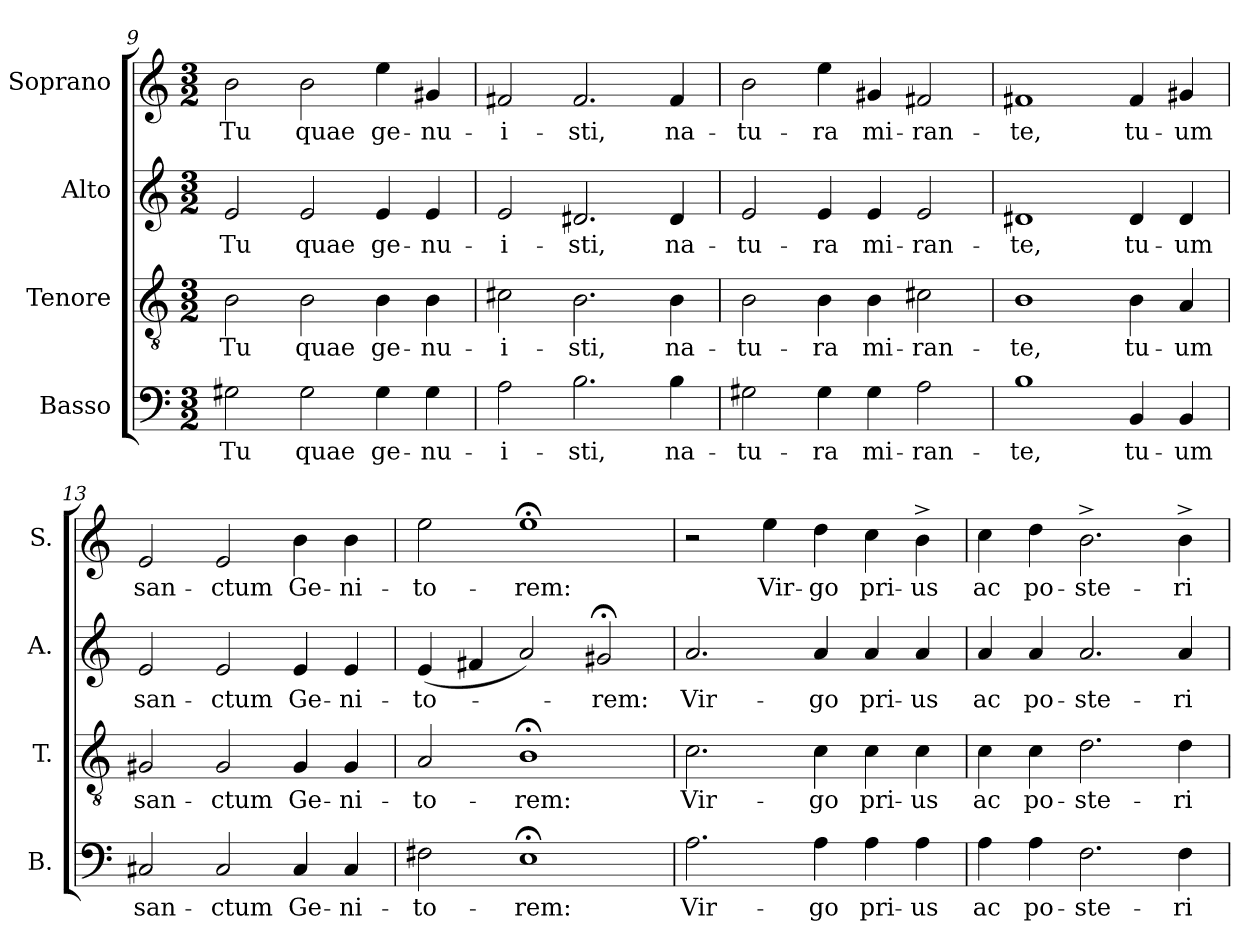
**kern	**text	**kern	**text	**kern	**text	**kern	**text
*part4	*part4	*part3	*part3	*part2	*part2	*part1	*part1
*staff4	*staff4	*staff3	*staff3	*staff2	*staff2	*staff1	*staff1
*I"Basso	*	*I"Tenore	*	*I"Alto	*	*I"Soprano	*
*I'B.	*	*I'T.	*	*I'A.	*	*I'S.	*
!!LO:LB:g=z
*clefF4	*	*clefGv2	*	*clefG2	*	*clefG2	*
*k[]	*	*k[]	*	*k[]	*	*k[]	*
*C:	*	*C:	*	*C:	*	*C:	*
*M3/2	*	*M3/2	*	*M3/2	*	*M3/2	*
=9	=9	=9	=9	=9	=9	=9	=9
!	!LO:LY:b	!	!LO:LY:b	!	!LO:LY:b	!	!LO:LY:b
2G#X\	Tu	2B\	Tu	2e/	Tu	2b\	Tu
!	!LO:LY:b	!	!LO:LY:b	!	!LO:LY:b	!	!LO:LY:b
2G#\	quae	2B\	quae	2e/	quae	2b\	quae
!	!LO:LY:b	!	!LO:LY:b	!	!LO:LY:b	!	!LO:LY:b
4G#\	ge-	4B\	ge-	4e/	ge-	4ee\	ge-
!	!LO:LY:b	!	!LO:LY:b	!	!LO:LY:b	!	!LO:LY:b
4G#\	-nu-	4B\	-nu-	4e/	-nu-	4g#X/	-nu-
=10	=10	=10	=10	=10	=10	=10	=10
!	!LO:LY:b	!	!LO:LY:b	!	!LO:LY:b	!	!LO:LY:b
2A\	-i-	2c#X\	-i-	2e/	-i-	2f#X/	-i-
!	!LO:LY:b	!	!LO:LY:b	!	!LO:LY:b	!	!LO:LY:b
2.B\	-sti,	2.B\	-sti,	2.d#X/	-sti,	2.f#/	-sti,
!	!LO:LY:b	!	!LO:LY:b	!	!LO:LY:b	!	!LO:LY:b
4B\	na-	4B\	na-	4d#/	na-	4f#/	na-
=11	=11	=11	=11	=11	=11	=11	=11
!	!LO:LY:b	!	!LO:LY:b	!	!LO:LY:b	!	!LO:LY:b
2G#X\	-tu-	2B\	-tu-	2e/	-tu-	2b\	-tu-
!	!LO:LY:b	!	!LO:LY:b	!	!LO:LY:b	!	!LO:LY:b
4G#\	-ra	4B\	-ra	4e/	-ra	4ee\	-ra
!	!LO:LY:b	!	!LO:LY:b	!	!LO:LY:b	!	!LO:LY:b
4G#\	mi-	4B\	mi-	4e/	mi-	4g#X/	mi-
!	!LO:LY:b	!	!LO:LY:b	!	!LO:LY:b	!	!LO:LY:b
2A\	-ran-	2c#X\	-ran-	2e/	-ran-	2f#X/	-ran-
=12	=12	=12	=12	=12	=12	=12	=12
!	!LO:LY:b	!	!LO:LY:b	!	!LO:LY:b	!	!LO:LY:b
1B	-te,	1B	-te,	1d#X	-te,	1f#X	-te,
!	!LO:LY:b	!	!LO:LY:b	!	!LO:LY:b	!	!LO:LY:b
4BB/	tu-	4B\	tu-	4d#/	tu-	4f#/	tu-
!	!LO:LY:b	!	!LO:LY:b	!	!LO:LY:b	!	!LO:LY:b
4BB/	-um	4A/	-um	4d#/	-um	4g#X/	-um
!!LO:PB:g=z
=13	=13	=13	=13	=13	=13	=13	=13
!	!LO:LY:b	!	!LO:LY:b	!	!LO:LY:b	!	!LO:LY:b
2C#X/	san-	2G#X/	san-	2e/	san-	2e/	san-
!	!LO:LY:b	!	!LO:LY:b	!	!LO:LY:b	!	!LO:LY:b
2C#/	-ctum	2G#/	-ctum	2e/	-ctum	2e/	-ctum
!	!LO:LY:b	!	!LO:LY:b	!	!LO:LY:b	!	!LO:LY:b
4C#/	Ge-	4G#/	Ge-	4e/	Ge-	4b\	Ge-
!	!LO:LY:b	!	!LO:LY:b	!	!LO:LY:b	!	!LO:LY:b
4C#/	-ni-	4G#/	-ni-	4e/	-ni-	4b\	-ni-
=14	=14	=14	=14	=14	=14	=14	=14
!	!LO:LY:b	!	!LO:LY:b	!	!LO:LY:b	!	!LO:LY:b
2F#X\	-to-	2A/	-to-	(<4e/	-to-	2ee\	-to-
.	.	.	.	4f#X/	.	.	.
!	!LO:LY:b	!	!LO:LY:b	!	!	!	!LO:LY:b
1E;<	-rem:	1B;<	-rem:	2a/)	.	1ee;<	-rem:
!	!	!	!	!	!LO:LY:b	!	!
.	.	.	.	2g#X;/	-rem:	.	.
=15	=15	=15	=15	=15	=15	=15	=15
!	!LO:LY:b	!	!LO:LY:b	!	!LO:LY:b	!	!
2.A\	Vir-	2.c\	Vir-	2.a/	Vir-	2r	.
!	!	!	!	!	!	!	!LO:LY:b
.	.	.	.	.	.	4ee\	Vir-
!	!LO:LY:b	!	!LO:LY:b	!	!LO:LY:b	!	!LO:LY:b
4A\	-go	4c\	-go	4a/	-go	4dd\	-go
!	!LO:LY:b	!	!LO:LY:b	!	!LO:LY:b	!	!LO:LY:b
4A\	pri-	4c\	pri-	4a/	pri-	4cc\	pri-
!	!LO:LY:b	!	!LO:LY:b	!	!LO:LY:b	!	!LO:LY:b
4A\	-us	4c\	-us	4a/	-us	4b^>\	-us
=16	=16	=16	=16	=16	=16	=16	=16
!	!LO:LY:b	!	!LO:LY:b	!	!LO:LY:b	!	!LO:LY:b
4A\	ac	4c\	ac	4a/	ac	4cc\	ac
!	!LO:LY:b	!	!LO:LY:b	!	!LO:LY:b	!	!LO:LY:b
4A\	po-	4c\	po-	4a/	po-	4dd\	po-
!	!LO:LY:b	!	!LO:LY:b	!	!LO:LY:b	!	!LO:LY:b
2.F\	-ste-	2.d\	-ste-	2.a/	-ste-	2.b^>\	-ste-
!	!LO:LY:b	!	!LO:LY:b	!	!LO:LY:b	!	!LO:LY:b
4F\	-ri-	4d\	-ri-	4a/	-ri-	4b^>\	-ri-
=	=	=	=	=	=	=	=
*-	*-	*-	*-	*-	*-	*-	*-
